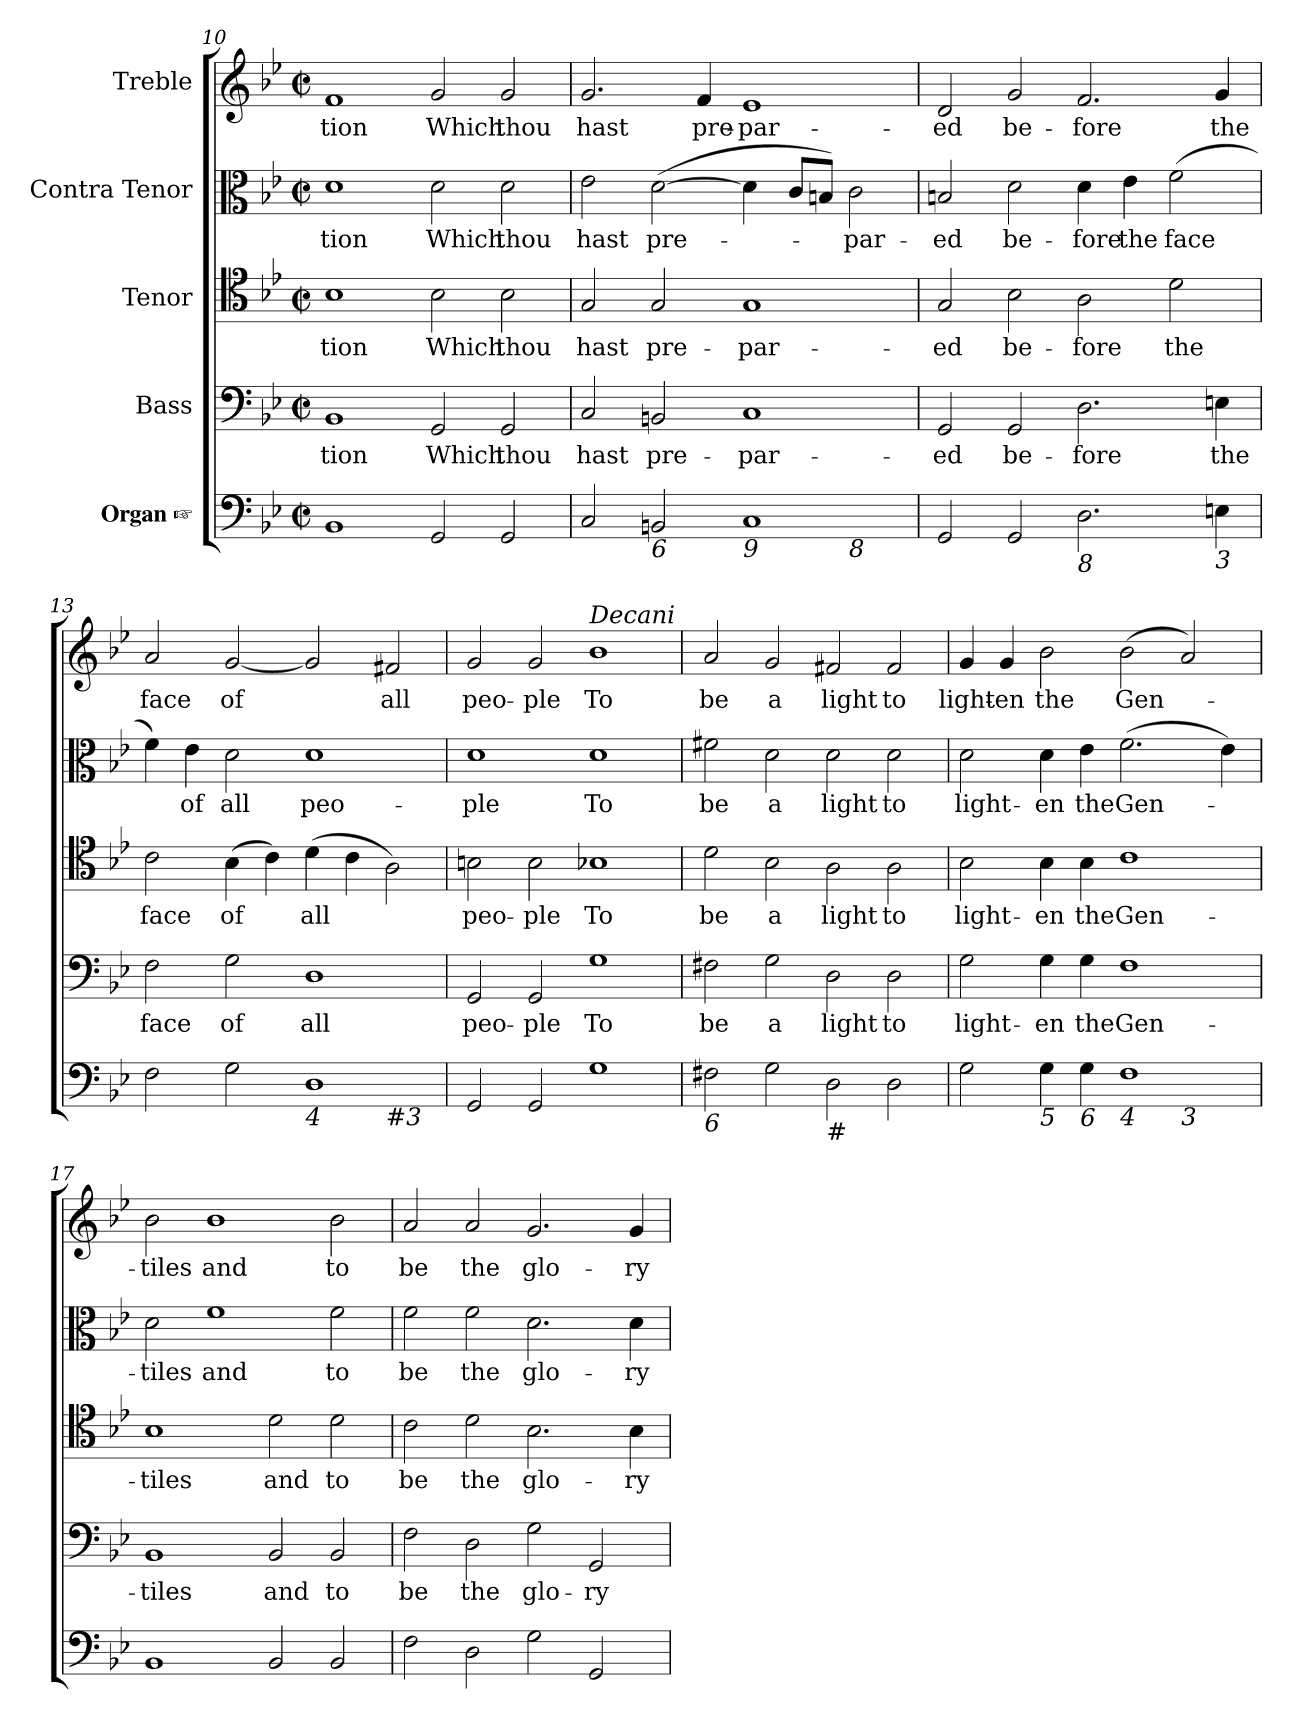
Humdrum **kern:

**kern	**kern	**text	**kern	**text	**kern	**text	**kern	**text
*part5	*part4	*part4	*part3	*part3	*part2	*part2	*part1	*part1
*staff5	*staff4	*staff4	*staff3	*staff3	*staff2	*staff2	*staff1	*staff1
*I"Organ     ☞	*I"Bass	*	*I"Tenor	*	*I"Contra Tenor	*	*I"Treble	*
!!LO:PB:g=z
*clefF4	*clefF4	*	*clefC4	*	*clefC3	*	*clefG2	*
*k[b-e-]	*k[b-e-]	*	*k[b-e-]	*	*k[b-e-]	*	*k[b-e-]	*
*B-:	*B-:	*	*B-:	*	*B-:	*	*B-:	*
*M2/2	*M2/2	*	*M2/2	*	*M2/2	*	*M2/2	*
*met(c|)	*met(c|)	*	*met(c|)	*	*met(c|)	*	*met(c|)	*
=10	=10	=10	=10	=10	=10	=10	=10	=10
!	!	!LO:LY:b	!	!LO:LY:b	!	!LO:LY:b	!	!LO:LY:b
1BB-	1BB-	-tion	1B-	-tion	1d	-tion	1f	-tion
!	!	!LO:LY:b	!	!LO:LY:b	!	!LO:LY:b	!	!LO:LY:b
2GG/	2GG/	Which	2B-\	Which	2d\	Which	2g/	Which
!	!	!LO:LY:b	!	!LO:LY:b	!	!LO:LY:b	!	!LO:LY:b
2GG/	2GG/	thou	2B-\	thou	2d\	thou	2g/	thou
=11	=11	=11	=11	=11	=11	=11	=11	=11
!	!	!LO:LY:b	!	!LO:LY:b	!	!LO:LY:b	!	!LO:LY:b
*^	*	*	*	*	*	*	*	*
2C/	1.ryy	2C/	hast	2G/	hast	2e-\	hast	2.g/	hast
!LO:TX:b:i:t=6	!	!	!	!	!	!	!	!	!
!	!	!	!LO:LY:b	!	!LO:LY:b	!	!LO:LY:b	!	!
2BBn/	.	2BBn/	pre-	2G/	pre-	(>[2d\	pre-	.	.
!	!	!	!	!	!	!	!	!	!LO:LY:b
.	.	.	.	.	.	.	.	4f/	pre-
!LO:TX:b:i:t=9	!	!	!	!	!	!	!	!	!
!	!	!	!LO:LY:b	!	!LO:LY:b	!	!	!	!LO:LY:b
1C	.	1C	-par-	1G	-par-	4d\]	.	1e-	-par-
.	.	.	.	.	.	8c/L	.	.	.
.	.	.	.	.	.	8Bn/J)	.	.	.
!	!LO:TX:b:i:t=8	!	!	!	!	!	!	!	!
!	!	!	!	!	!	!	!LO:LY:b	!	!
.	2ryy	.	.	.	.	2c\	-par-	.	.
=12	=12	=12	=12	=12	=12	=12	=12	=12	=12
!	!	!	!LO:LY:b	!	!LO:LY:b	!	!LO:LY:b	!	!LO:LY:b
*v	*v	*	*	*	*	*	*	*	*
2GG/	2GG/	-ed	2G/	-ed	2Bn/	-ed	2d/	-ed
!	!	!LO:LY:b	!	!LO:LY:b	!	!LO:LY:b	!	!LO:LY:b
2GG/	2GG/	be-	2B-\	be-	2d\	be-	2g/	be-
!LO:TX:b:i:t=8	!	!	!	!	!	!	!	!
!	!	!LO:LY:b	!	!LO:LY:b	!	!LO:LY:b	!	!LO:LY:b
2.D\	2.D\	-fore	2A\	-fore	4d\	-fore	2.f/	-fore
!	!	!	!	!	!	!LO:LY:b	!	!
.	.	.	.	.	4e-\	the	.	.
!	!	!	!	!LO:LY:b	!	!LO:LY:b	!	!
.	.	.	2d\	the	(>2f\	face	.	.
!LO:TX:b:i:t=3	!	!	!	!	!	!	!	!
!	!	!LO:LY:b	!	!	!	!	!	!LO:LY:b
4En\	4En\	the	.	.	.	.	4g/	the
=13	=13	=13	=13	=13	=13	=13	=13	=13
!	!	!LO:LY:b	!	!LO:LY:b	!	!	!	!LO:LY:b
*^	*	*	*	*	*	*	*	*
2F\	1.ryy	2F\	face	2c\	face	4f\)	.	2a/	face
!	!	!	!	!	!	!	!LO:LY:b	!	!
.	.	.	.	.	.	4e-\	of	.	.
!	!	!	!LO:LY:b	!	!LO:LY:b	!	!LO:LY:b	!	!LO:LY:b
2G\	.	2G\	of	(>4B-\	of	2d\	all	[2g/	of
.	.	.	.	4c\)	.	.	.	.	.
!LO:TX:b:i:t=4	!	!	!	!	!	!	!	!	!
!	!	!	!LO:LY:b	!	!LO:LY:b	!	!LO:LY:b	!	!
1D	.	1D	all	(>4d\	all	1d	peo-	2g/]	.
.	.	.	.	4c\	.	.	.	.	.
!	!LO:TX:b:i:t=#3	!	!	!	!	!	!	!	!
!	!	!	!	!	!	!	!	!	!LO:LY:b
.	2ryy	.	.	2A\)	.	.	.	2f#X/	all
!!LO:LB:g=z
=14	=14	=14	=14	=14	=14	=14	=14	=14	=14
!	!	!	!LO:LY:b	!	!LO:LY:b	!	!LO:LY:b	!	!LO:LY:b
*v	*v	*	*	*	*	*	*	*	*
2GG/	2GG/	peo-	2Bn\	peo-	1d	-ple	2g/	peo-
!	!	!LO:LY:b	!	!LO:LY:b	!	!	!	!LO:LY:b
2GG/	2GG/	-ple	2B\	-ple	.	.	2g/	-ple
!	!	!	!	!	!	!	!LO:TX:a:i:t=Decani	!
!	!	!LO:LY:b	!	!LO:LY:b	!	!LO:LY:b	!	!LO:LY:b
1G	1G	To	1B-X	To	1d	To	1b-	To
=15	=15	=15	=15	=15	=15	=15	=15	=15
!LO:TX:b:i:t=6	!	!	!	!	!	!	!	!
!	!	!LO:LY:b	!	!LO:LY:b	!	!LO:LY:b	!	!LO:LY:b
2F#X\	2F#X\	be	2d\	be	2f#X\	be	2a/	be
!	!	!LO:LY:b	!	!LO:LY:b	!	!LO:LY:b	!	!LO:LY:b
2G\	2G\	a	2B-\	a	2d\	a	2g/	a
!LO:TX:b:i:t=#	!	!	!	!	!	!	!	!
!	!	!LO:LY:b	!	!LO:LY:b	!	!LO:LY:b	!	!LO:LY:b
2D\	2D\	light	2A\	light	2d\	light	2f#X/	light
!	!	!LO:LY:b	!	!LO:LY:b	!	!LO:LY:b	!	!LO:LY:b
2D\	2D\	to	2A\	to	2d\	to	2f#/	to
=16	=16	=16	=16	=16	=16	=16	=16	=16
!	!	!LO:LY:b	!	!LO:LY:b	!	!LO:LY:b	!	!LO:LY:b
*^	*	*	*	*	*	*	*	*
2G\	1.ryy	2G\	light-	2B-\	light-	2d\	light-	4g/	light-
!	!	!	!	!	!	!	!	!	!LO:LY:b
.	.	.	.	.	.	.	.	4g/	-en
!LO:TX:b:i:t=5	!	!	!	!	!	!	!	!	!
!	!	!	!LO:LY:b	!	!LO:LY:b	!	!LO:LY:b	!	!LO:LY:b
4G\	.	4G\	-en	4B-\	-en	4d\	-en	2b-\	the
!LO:TX:b:i:t=6	!	!	!	!	!	!	!	!	!
!	!	!	!LO:LY:b	!	!LO:LY:b	!	!LO:LY:b	!	!
4G\	.	4G\	the	4B-\	the	4e-\	the	.	.
!LO:TX:b:i:t=4	!	!	!	!	!	!	!	!	!
!	!	!	!LO:LY:b	!	!LO:LY:b	!	!LO:LY:b	!	!LO:LY:b
1F	.	1F	Gen-	1c	Gen-	(>2.f\	Gen-	(>2b-\	Gen-
!	!LO:TX:b:i:t=3	!	!	!	!	!	!	!	!
.	2ryy	.	.	.	.	.	.	2a/)	.
.	.	.	.	.	.	4e-\)	.	.	.
=17	=17	=17	=17	=17	=17	=17	=17	=17	=17
!	!	!	!LO:LY:b	!	!LO:LY:b	!	!LO:LY:b	!	!LO:LY:b
*v	*v	*	*	*	*	*	*	*	*
1BB-	1BB-	-tiles	1B-	-tiles	2d\	-tiles	2b-\	-tiles
!	!	!	!	!	!	!LO:LY:b	!	!LO:LY:b
.	.	.	.	.	1f	and	1b-	and
!	!	!LO:LY:b	!	!LO:LY:b	!	!	!	!
2BB-/	2BB-/	and	2d\	and	.	.	.	.
!	!	!LO:LY:b	!	!LO:LY:b	!	!LO:LY:b	!	!LO:LY:b
2BB-/	2BB-/	to	2d\	to	2f\	to	2b-\	to
!!LO:PB:g=z
=18	=18	=18	=18	=18	=18	=18	=18	=18
!	!	!LO:LY:b	!	!LO:LY:b	!	!LO:LY:b	!	!LO:LY:b
2F\	2F\	be	2c\	be	2f\	be	2a/	be
!	!	!LO:LY:b	!	!LO:LY:b	!	!LO:LY:b	!	!LO:LY:b
2D\	2D\	the	2d\	the	2f\	the	2a/	the
!	!	!LO:LY:b	!	!LO:LY:b	!	!LO:LY:b	!	!LO:LY:b
2G\	2G\	glo-	2.B-\	glo-	2.d\	glo-	2.g/	glo-
!	!	!LO:LY:b	!	!	!	!	!	!
2GG/	2GG/	-ry	.	.	.	.	.	.
!	!	!	!	!LO:LY:b	!	!LO:LY:b	!	!LO:LY:b
.	.	.	4B-\	-ry	4d\	-ry	4g/	-ry
=	=	=	=	=	=	=	=	=
*-	*-	*-	*-	*-	*-	*-	*-	*-
